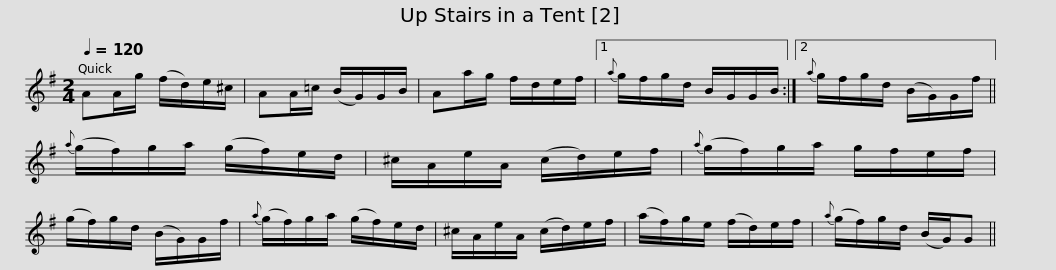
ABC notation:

X:1
L:1/8
Q:1/4=120
M:2/4
I:linebreak $
K:G
V:1 treble
V:1
 AA/g/ (f/d/)e/^c/ | AA/=c/ (B/G/)G/B/ | Aa/g/ f/d/e/f/ |1{a} g/f/g/d/ B/G/G/B/ :|2{a} g/f/g/d/ (B/G/)G/f/ ||$ %5
{a} (g/f/)g/a/ (g/f/)e/d/ | ^c/A/e/A/ (c/d/)e/f/ |{a} (g/f/)g/a/ g/f/e/f/ | (g/f/)g/d/ (B/G/)G/f/ |{a} (g/f/)g/a/ (g/f/)e/d/ |$ %10
 ^c/A/e/A/ (c/d/)e/f/ | (a/f/)g/e/ (f/d/)e/f/ |{a} (g/f/)g/d/ (B/G/)G || %13
